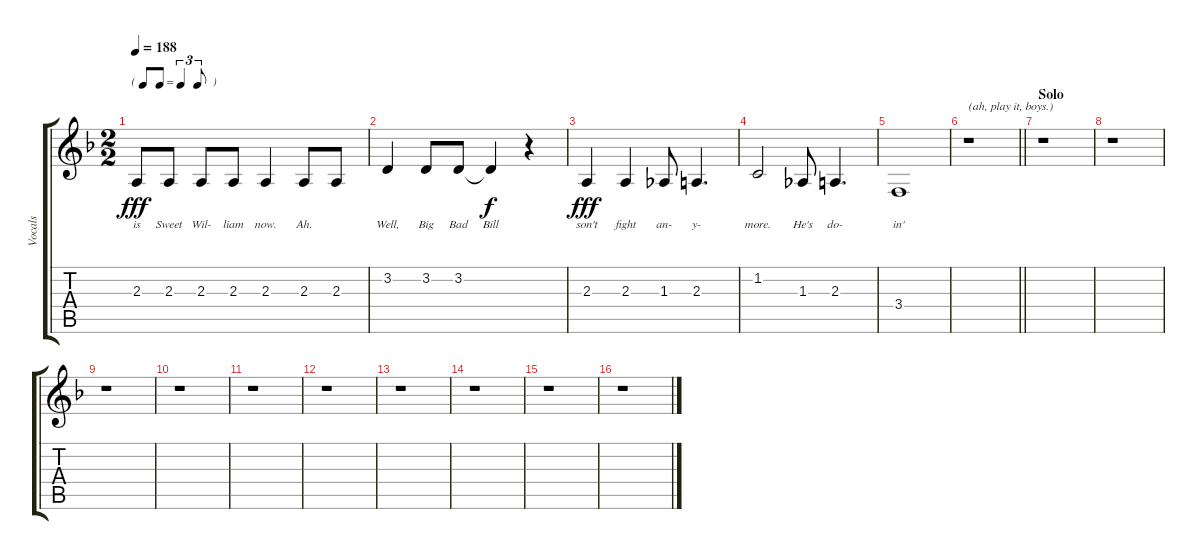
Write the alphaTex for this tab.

\track ("Vocals" "Vocals") {instrument lead6voice}
\staff {score tabs}
\tuning (E4 B3 G3 D3 A2 E2) {hide}
\ts (2 2)
\tf triplet8th
\tempo 188
\clef g2
\ks f
2.3.8{lyrics (0 "is") lyrics (1 "") lyrics (2 "") lyrics (3 "") lyrics (4 "") dy fff} 2.3.8{lyrics (0 "Sweet") lyrics (1 "") lyrics (2 "") lyrics (3 "") lyrics (4 "")} 2.3.8{lyrics (0 "Wil-") lyrics (1 "") lyrics (2 "") lyrics (3 "") lyrics (4 "")} 2.3.8{lyrics (0 "liam") lyrics (1 "") lyrics (2 "") lyrics (3 "") lyrics (4 "")} 2.3.4{lyrics (0 "now.") lyrics (1 "") lyrics (2 "") lyrics (3 "") lyrics (4 "")} 2.3.8{lyrics (0 "Ah.") lyrics (1 "") lyrics (2 "") lyrics (3 "") lyrics (4 "")} 2.3.8{lyrics (0 "") lyrics (1 "") lyrics (2 "") lyrics (3 "") lyrics (4 "")} |
3.2.4{lyrics (0 "Well,") lyrics (1 "") lyrics (2 "") lyrics (3 "") lyrics (4 "")} 3.2.8{lyrics (0 "Big") lyrics (1 "") lyrics (2 "") lyrics (3 "") lyrics (4 "")} 3.2.8{lyrics (0 "Bad") lyrics (1 "") lyrics (2 "") lyrics (3 "") lyrics (4 "")} 3.2{t}.4{lyrics (0 "Bill") lyrics (1 "") lyrics (2 "") lyrics (3 "") lyrics (4 "") dy f} r.4 |
2.3.4{lyrics (0 "son't") lyrics (1 "") lyrics (2 "") lyrics (3 "") lyrics (4 "") dy fff} 2.3.4{lyrics (0 "fight") lyrics (1 "") lyrics (2 "") lyrics (3 "") lyrics (4 "")} 1.3.8{lyrics (0 "an-") lyrics (1 "") lyrics (2 "") lyrics (3 "") lyrics (4 "")} 2.3.4{d lyrics (0 "y-") lyrics (1 "") lyrics (2 "") lyrics (3 "") lyrics (4 "")} |
1.2.2{lyrics (0 "more.") lyrics (1 "") lyrics (2 "") lyrics (3 "") lyrics (4 "")} 1.3.8{lyrics (0 "He's") lyrics (1 "") lyrics (2 "") lyrics (3 "") lyrics (4 "")} 2.3.4{d lyrics (0 "do-") lyrics (1 "") lyrics (2 "") lyrics (3 "") lyrics (4 "")} |
3.4.1{lyrics (0 "in'") lyrics (1 "") lyrics (2 "") lyrics (3 "") lyrics (4 "")} |
\barLineRight lightlight
r.1{txt "(ah, play it, boys.)"} |
\section ("" "Solo")
r.1 |
r.1 |
r.1 |
r.1 |
r.1 |
r.1 |
r.1 |
r.1 |
r.1 |
r.1
